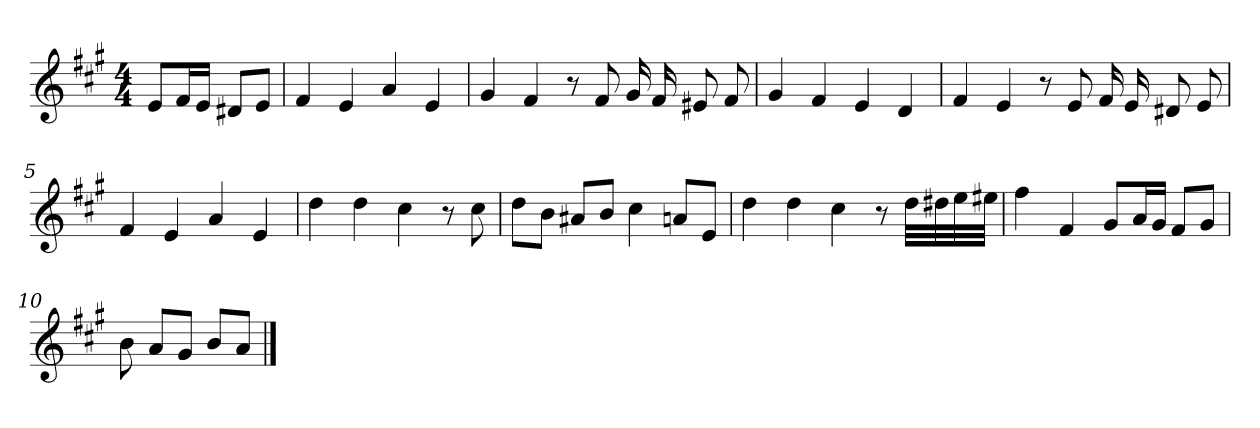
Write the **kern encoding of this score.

**kern
*part1
*staff1
*clefG2
*k[f#c#g#]
*A:
*M4/4
*MM120
=
8e/L
16f#/L
16e/JJ
8d#X/L
8e/J
=1
4f#
4e
4a
4e
=2
4g#
4f#
8r
8f#
16g#
16f#
8e#X
8f#
=3
4g#
4f#
4e
4d
=4
4f#
4e
8r
8e
16f#
16e
8d#X
8e
=5
4f#
4e
4a
4e
=6
4dd
4dd
4cc#
8r
8cc#
=7
8dd\L
8b\J
8a#X/L
8b/J
4cc#
8an/L
8e/J
=8
4dd
4dd
4cc#
8r
32dd\LLL
32dd#X\
32ee\
32ee#X\JJJ
=9
4ff#
4f#
8g#/L
16a/L
16g#/JJ
8f#/L
8g#/J
=10
8b
8a/L
8g#/J
8b/L
8a/J
==
*-
